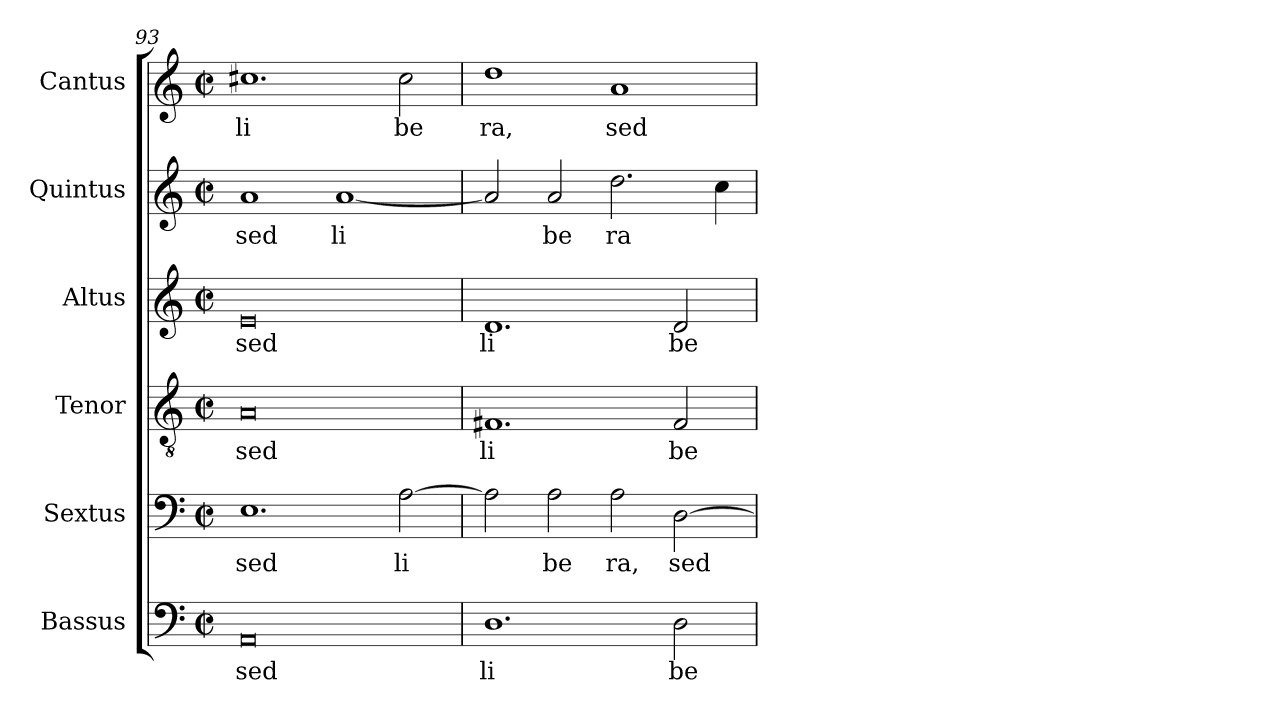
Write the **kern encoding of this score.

**kern	**text	**kern	**text	**kern	**text	**kern	**text	**kern	**text	**kern	**text
*part6	*part6	*part5	*part5	*part4	*part4	*part3	*part3	*part2	*part2	*part1	*part1
*staff6	*staff6	*staff5	*staff5	*staff4	*staff4	*staff3	*staff3	*staff2	*staff2	*staff1	*staff1
*I"Bassus	*	*I"Sextus	*	*I"Tenor	*	*I"Altus	*	*I"Quintus	*	*I"Cantus	*
*clefF4	*	*clefF4	*	*clefGv2	*	*clefG2	*	*clefG2	*	*clefG2	*
*k[]	*	*k[]	*	*k[]	*	*k[]	*	*k[]	*	*k[]	*
*C:	*	*C:	*	*C:	*	*C:	*	*C:	*	*C:	*
*M2/2	*	*M2/2	*	*M2/2	*	*M2/2	*	*M2/2	*	*M2/2	*
*met(c|)	*	*met(c|)	*	*met(c|)	*	*met(c|)	*	*met(c|)	*	*met(c|)	*
=93	=93	=93	=93	=93	=93	=93	=93	=93	=93	=93	=93
!	!LO:LY:b:cj	!	!LO:LY:b:cj	!	!LO:LY:b:cj	!	!LO:LY:b:cj	!	!LO:LY:b:cj	!	!LO:LY:b:cj
0AA	sed	1.E	sed	0A	sed	0e	sed	1a	sed	1.cc#X	li
!	!	!	!	!	!	!	!	!	!LO:LY:b:cj	!	!
.	.	.	.	.	.	.	.	[<1a	li	.	.
!	!	!	!LO:LY:b:cj	!	!	!	!	!	!	!	!LO:LY:b:cj
.	.	[>2A\	li	.	.	.	.	.	.	2cc#\	be
=94	=94	=94	=94	=94	=94	=94	=94	=94	=94	=94	=94
!	!LO:LY:b:cj	!	!LO:LY:b:cj	!	!LO:LY:b:cj	!	!LO:LY:b:cj	!	!LO:LY:b:cj	!	!LO:LY:b:cj
1.D	li	2A\]	.	1.F#X	li	1.d	li	2a/]	.	1dd	ra,
!	!	!	!LO:LY:b:cj	!	!	!	!	!	!LO:LY:b:cj	!	!
.	.	2A\	be	.	.	.	.	2a/	be	.	.
!	!	!	!LO:LY:b:cj	!	!	!	!	!	!LO:LY:b:cj	!	!LO:LY:b:cj
.	.	2A\	ra,	.	.	.	.	2.dd\	ra	1a	sed
!	!LO:LY:b:cj	!	!LO:LY:b:cj	!	!LO:LY:b:cj	!	!LO:LY:b:cj	!	!	!	!
2D\	be	[>2D\	sed	2F#/	be	2d/	be	.	.	.	.
!	!	!	!	!	!	!	!	!	!LO:LY:b:cj	!	!
.	.	.	.	.	.	.	.	4cc\	.	.	.
=	=	=	=	=	=	=	=	=	=	=	=
*-	*-	*-	*-	*-	*-	*-	*-	*-	*-	*-	*-
